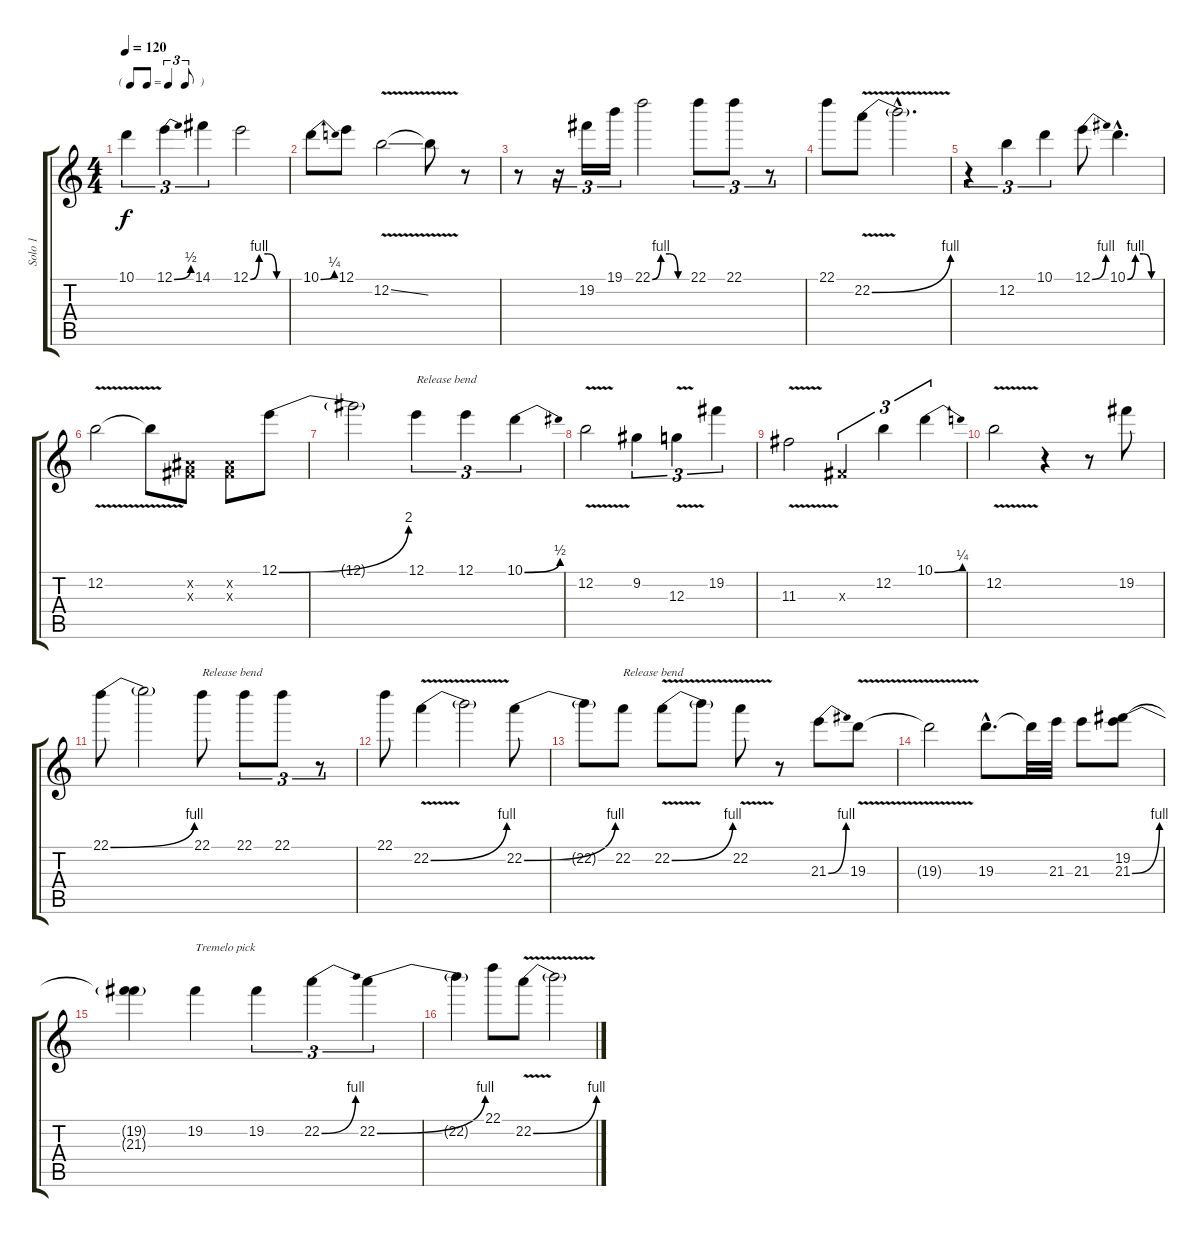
\track ("Solo 1" "Solo 1") {instrument distortionguitar}
\staff {score tabs}
\tuning (E4 B3 G3 D3 A2 E2) {hide}
\ts (4 4)
\tf triplet8th
\tempo 120
\clef g2
\ks c
10.1.4{tu (3 2) dy f} 12.1{be (bend 0 0 60 2)}.4{tu (3 2)} 14.1.4{tu (3 2)} 12.1{be (custom 0 0 15 4 30 4 45 0 60 0)}.2 |
10.1{be (bend 0 0 60 1)}.8 12.1.8 12.2{v ss}.2 12.2{t}.8 r.8 |
r.8 r.16{tu (3 2)} 19.2.16{tu (3 2)} 19.1.16{tu (3 2)} 22.1{be (custom 0 0 15 4 30 4 45 0 60 0)}.2 22.1.8{tu (3 2)} 22.1.8{tu (3 2)} r.8{tu (3 2)} |
22.1.8 22.2{be (bend 0 0 60 4) v}.8 22.2{hac t}.2{d} |
r.4{tu (3 2)} 12.2.4{tu (3 2)} 10.1.4{tu (3 2)} 12.1{be (bend 0 0 60 4)}.8 10.1{be (custom 0 0 15 4 30 4 45 0 60 0) hac}.4{d} |
12.2{v}.2 12.2{t}.8 (-1.2{x} -1.3{x}).8 (-1.2{x} -1.3{x}).8 12.1{be (bend 0 0 60 8)}.8 |
12.1{t}.2 12.1.4{tu (3 2) txt "Release bend"} 12.1.4{tu (3 2)} 10.1{be (bend 0 0 60 2)}.4{tu (3 2)} |
12.2{v}.2 9.2.4{tu (3 2)} 12.3{v}.4{tu (3 2)} 19.2.4{tu (3 2)} |
11.3{v}.2 -1.3{x}.4{tu (3 2)} 12.2.4{tu (3 2)} 10.1{be (bend 0 0 60 1)}.4{tu (3 2)} |
12.2{v}.2 r.4 r.8 19.2.8 |
22.1{be (bend 0 0 60 4)}.8 22.1{t}.2 22.1.8{txt "Release bend"} 22.1.8{tu (3 2)} 22.1.8{tu (3 2)} r.8{tu (3 2)} |
22.1.8 22.2{be (bend 0 0 60 4) v}.4 22.2{t}.2 22.2{be (bend 0 0 60 4)}.8 |
22.2{t}.8 22.2.8{txt "Release bend"} 22.2{be (bend 0 0 60 4) v}.8 22.2{t}.8 22.2{v}.8 r.8 21.3{be (bend 0 0 60 4)}.8 19.3{v}.8 |
19.3{t}.2 19.3{hac}.8{d} 19.3{t}.32 21.3.32 21.3.8 (19.2 21.3{be (bend 0 0 60 4)}).8 |
(19.2{t} 21.3{t}).4 19.2.4{txt "Tremelo pick"} 19.2.4{tu (3 2)} 22.2{be (bend 0 0 60 4)}.4{tu (3 2)} 22.2{be (bend 0 0 60 4)}.4{tu (3 2)} |
22.2{t}.4 22.1.8 22.2{be (bend 0 0 60 4) v}.8 22.2{t}.2
